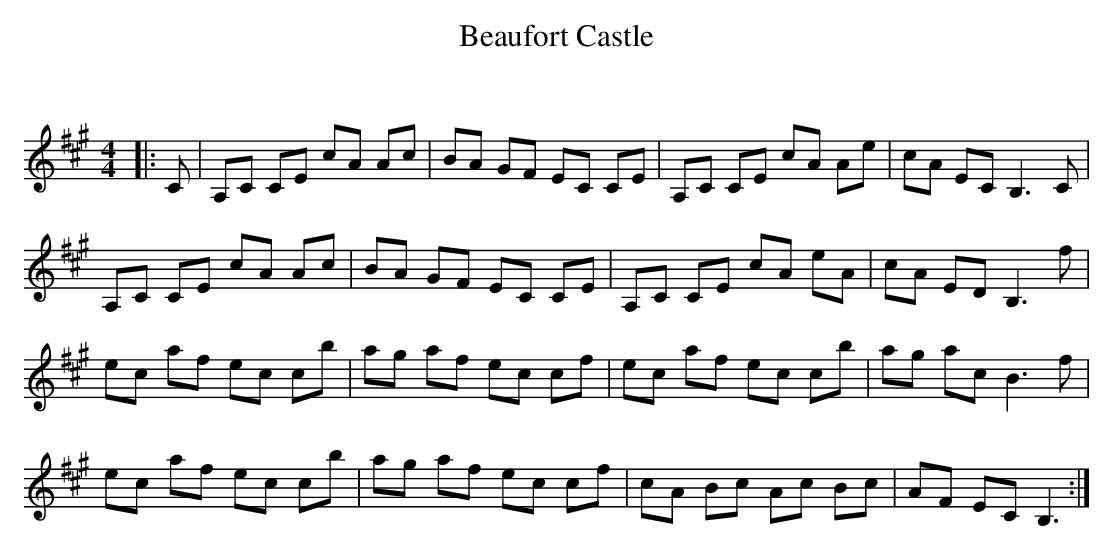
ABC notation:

X:1
T: Beaufort Castle
C:
Q:232
K:A
M:4/4
L:1/8
|:C|A,C CE cA Ac|BA GF EC CE|A,C CE cA Ae|cA EC B,3C|
A,C CE cA Ac|BA GF EC CE|A,C CE cA eA|cA ED B,3f|
ec af ec cb|ag af ec cf|ec af ec cb|ag ac B3f|
ec af ec cb|ag af ec cf|cA Bc Ac Bc|AF EC B,3:|
